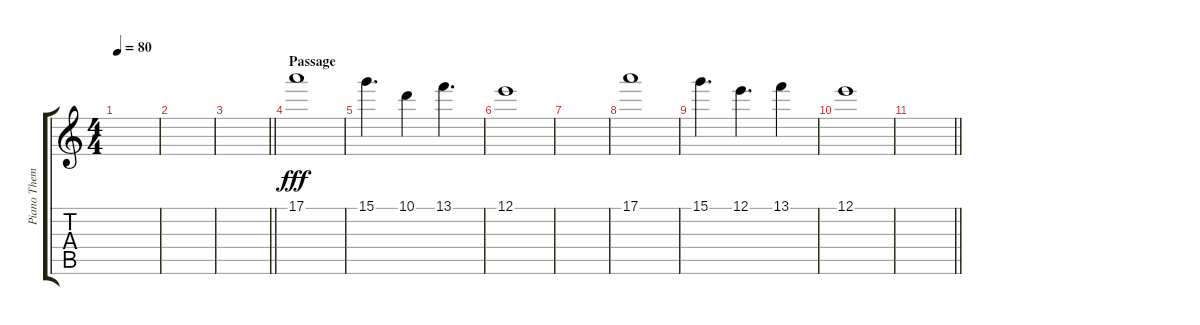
\track ("Piano Theme" "Piano Them") {instrument acousticguitarsteel}
\staff {score tabs}
\tuning (E4 B3 G3 D3 A2 E2) {hide}
\ts (4 4)
\tempo 80
\clef g2
\ks c
|
|
\barLineRight lightlight
|
\section ("" "Passage")
17.1.1{dy fff} |
15.1.4{d} 10.1.4 13.1.4{d} |
12.1.1 |
|
17.1.1 |
15.1.4{d} 12.1.4{d} 13.1.4 |
12.1.1 |
\barLineRight lightlight
